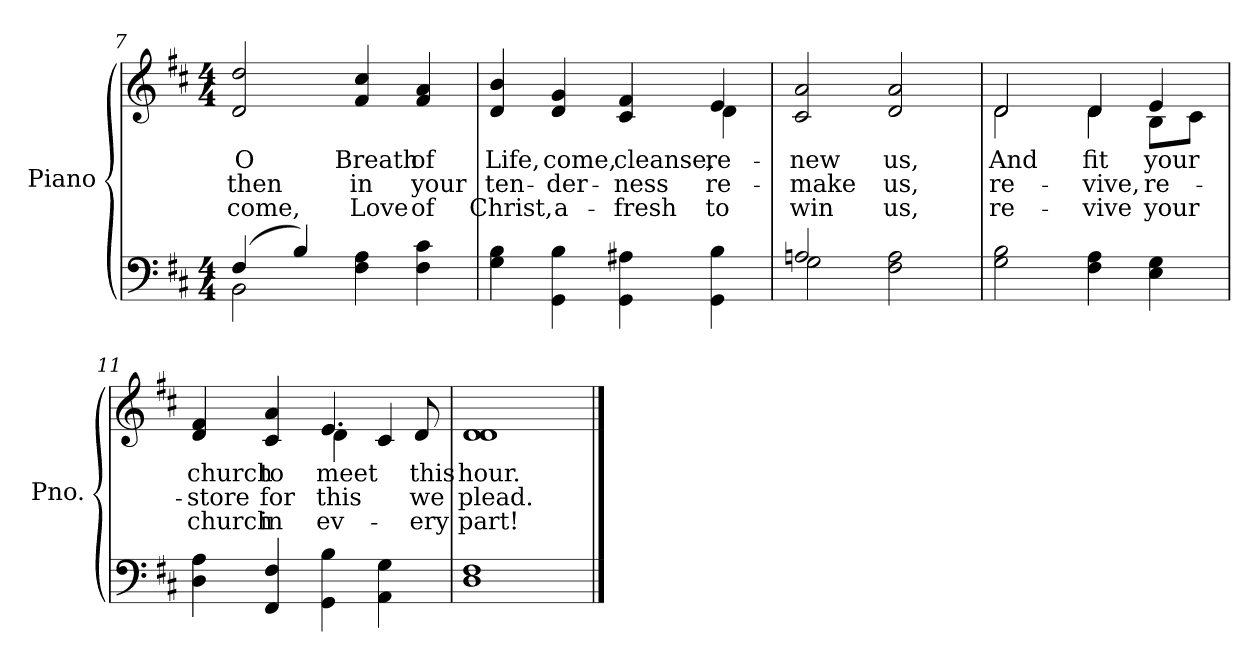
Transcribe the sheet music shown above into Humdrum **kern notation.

**kern	**kern	**text	**text	**text
*part2	*part1	*part1	*part1	*part1
*staff2	*staff1	*staff1	*staff1	*staff1
*I"Piano	*I"Piano	*	*	*
*I'Pno.	*I'Pno.	*	*	*
*clefF4	*clefG2	*	*	*
*k[f#c#]	*k[f#c#]	*	*	*
*D:	*D:	*	*	*
*M4/4	*M4/4	*	*	*
=7	=7	=7	=7	=7
*^	*	*	*	*
!	!	!	!LO:LY:b:color=#000000	!LO:LY:b:color=#000000	!LO:LY:b:color=#000000
(4F#i/	2BBi\	2di/ 2ddi	O	then	come,
4Bi/)	.	.	.	.	.
!	!	!	!LO:LY:b:color=#000000	!LO:LY:b:color=#000000	!LO:LY:b:color=#000000
4F#i\ 4Ai	2ryy	4f#i/ 4cc#i	Breath	in	Love
!	!	!	!LO:LY:b:color=#000000	!LO:LY:b:color=#000000	!LO:LY:b:color=#000000
4F#i\ 4c#i	.	4f#i/ 4ai	of	your	of
*v	*v	*	*	*	*
!!LO:LB:g=z
=8	=8	=8	=8	=8
!	!	!LO:LY:b:color=#000000	!LO:LY:b:color=#000000	!LO:LY:b:color=#000000
*	*^	*	*	*
4Gi\ 4Bi	4di/ 4bi	2.ryy	Life,	ten-	Christ,
!	!	!	!LO:LY:b:color=#000000	!LO:LY:b:color=#000000	!LO:LY:b:color=#000000
4GGi\ 4Bi	4di/ 4gi	.	come,	-der-	a-
!	!	!	!LO:LY:b:color=#000000	!LO:LY:b:color=#000000	!LO:LY:b:color=#000000
4GGi\ 4A#Xi	4c#i/ 4f#i	.	cleanse,	-ness	-fresh
!	!	!	!LO:LY:b:color=#000000	!LO:LY:b:color=#000000	!LO:LY:b:color=#000000
4GGi\ 4Bi	4ei/	4di\	re-	re-	to
*	*v	*v	*	*	*
=9	=9	=9	=9	=9
*^	*	*	*	*
*	*	*^	*	*	*
!	!	!	!	!LO:LY:b:color=#000000	!LO:LY:b:color=#000000	!LO:LY:b:color=#000000
*	*	*v	*v	*	*	*
2Ani/	2Gi\	2c#i/ 2ai	-new	-make	win
!	!	!	!LO:LY:b:color=#000000	!LO:LY:b:color=#000000	!LO:LY:b:color=#000000
2F#i\ 2Ai	2ryy	2di/ 2ai	us,	us,	us,
*v	*v	*	*	*	*
!!LO:LB:g=z
=10	=10	=10	=10	=10
*^	*	*	*	*
!	!	!	!LO:LY:b:color=#000000	!LO:LY:b:color=#000000	!LO:LY:b:color=#000000
*v	*v	*^	*	*	*
2Gi\ 2Bi	2di/	2di\	And	re-	re-
!	!	!	!LO:LY:b:color=#000000	!LO:LY:b:color=#000000	!LO:LY:b:color=#000000
4F#i\ 4Ai	4di/	4di\	fit	-vive,	-vive
!	!	!	!LO:LY:b:color=#000000	!LO:LY:b:color=#000000	!LO:LY:b:color=#000000
4Ei\ 4Gi	4ei/	8Bi\L	your	re-	your
.	.	8c#i\J	.	.	.
=11	=11	=11	=11	=11	=11
!	!	!	!LO:LY:b:color=#000000	!LO:LY:b:color=#000000	!LO:LY:b:color=#000000
4Di\ 4Ai	4di/ 4f#i	2ryy	church	-store	church
!	!	!	!LO:LY:b:color=#000000	!LO:LY:b:color=#000000	!LO:LY:b:color=#000000
4FF#i/ 4F#i	4c#i/ 4ai	.	to	for	in
!	!	!	!LO:LY:b:color=#000000	!LO:LY:b:color=#000000	!LO:LY:b:color=#000000
4GGi\ 4Bi	4.ei/	4di\	meet	this	ev-
4AAi\ 4Gi	.	4c#i/	.	.	.
!	!	!	!LO:LY:b:color=#000000	!LO:LY:b:color=#000000	!LO:LY:b:color=#000000
.	8di/	.	this	we	-ery
*	*v	*v	*	*	*
=12	=12	=12	=12	=12
!	!	!LO:LY:b:color=#000000	!LO:LY:b:color=#000000	!LO:LY:b:color=#000000
1Di 1F#i	1di 1di	hour.	plead.	part!
==	==	==	==	==
*-	*-	*-	*-	*-
